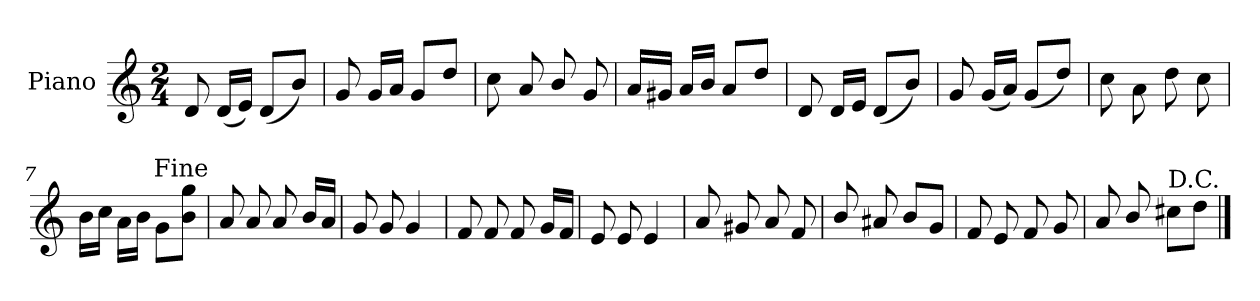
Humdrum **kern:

**kern
*part1
*staff1
*I"Piano
*I'Pno.
*clefG2
*k[]
*M2/4
=
8d/
(<16d/LL
16e/JJ)
(<8d/L
8b/J)
=1
8g/
16g/LL
16a/JJ
8g/L
8dd/J
=2
8cc\
8a/
8b/
8g/
=3
16a/LL
16g#X/JJ
16a/LL
16b/JJ
8a/L
8dd/J
!!LO:LB:g=z
=4
8d/
16d/LL
16e/JJ
(<8d/L
8b/J)
=5
8g/
(<16g/LL
16a/JJ)
(<8g/L
8dd/J)
=6
8cc\
8a\
8dd\
8cc\
=7
16b\LL
16cc\JJ
16a\LL
16b\JJ
8g\L
8b\ 8gg\J
!LO:TX:a:rj:t=Fine
!!LO:LB:g=z
=8
8a/
8a/
8a/
16b/LL
16a/JJ
=9
8g/
8g/
4g/
=10
8f/
8f/
8f/
16g/LL
16f/JJ
=11
8e/
8e/
4e/
!!LO:LB:g=z
=12
8a/
8g#X/
8a/
8f/
=13
8b/
8a#X/
8b/L
8g/J
=14
8f/
8e/
8f/
8g/
=15
8a/
8b/
8cc#X\L
8dd\J
!LO:TX:a:rj:t=D.C.
==
*-
